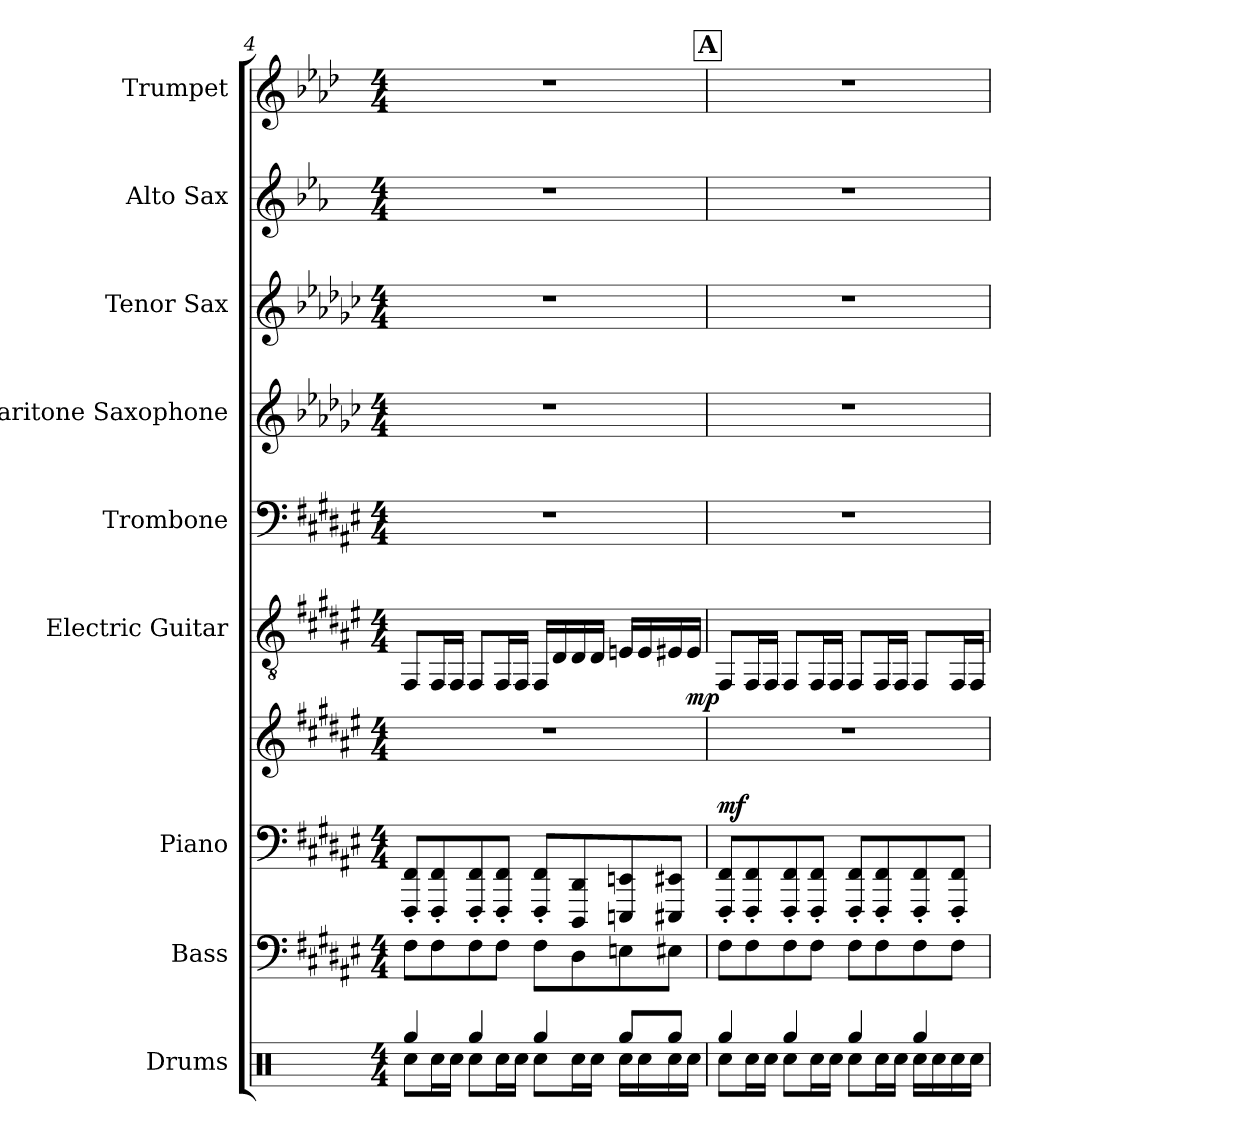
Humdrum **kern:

**kern	**kern	**kern	**kern	**dynam	**kern	**dynam	**kern	**kern	**kern	**kern	**kern
*part9	*part8	*part7	*part7	*part7	*part6	*part6	*part5	*part4	*part3	*part2	*part1
*staff10	*staff9	*staff8	*staff7	*staff7/8	*staff6	*staff6	*staff5	*staff4	*staff3	*staff2	*staff1
*I"Drums	*I"Bass	*I"Piano	*	*	*I"Electric Guitar	*	*I"Trombone	*I"Baritone Saxophone	*I"Tenor Sax	*I"Alto Sax	*I"Trumpet
*I'Drums	*I'Bass	*I'Piano	*	*	*I'El. Guit.	*	*I'Tbn.	*I'Bar. Sax.	*I'Tenor	*I'Alto	*I'Tpt.
!!LO:PB:g=z
*clefX	*clefF4	*clefF4	*clefG2	*	*clefGv2	*	*clefF4	*clefG2	*clefG2	*clefG2	*clefG2
*	*ITrd7c12	*	*	*	*	*	*	*ITrd12c21	*ITrd8c14	*ITrd5c9	*ITrd1c2
*k[]	*k[f#c#g#d#a#e#]	*k[f#c#g#d#a#e#]	*k[f#c#g#d#a#e#]	*	*k[f#c#g#d#a#e#]	*	*k[f#c#g#d#a#e#]	*k[b-e-a-d-g-c-]	*k[b-e-a-d-g-c-]	*k[b-e-a-d-g-c-]	*k[b-e-a-d-g-c-]
*M4/4	*M4/4	*M4/4	*M4/4	*	*M4/4	*	*M4/4	*M4/4	*M4/4	*M4/4	*M4/4
=4	=4	=4	=4	=4	=4	=4	=4	=4	=4	=4	=4
*^	*	*	*	*	*	*	*	*	*	*	*
4Rgg/	8Rcc\L	8FF#\L	8FFF#/' 8FF#/'L	1r	.	8FF#/L	.	1r	1r	1r	1r	1r
.	16Rcc\L	8FF#\	8FFF#/' 8FF#/'	.	.	16FF#/L	.	.	.	.	.	.
.	16Rcc\JJ	.	.	.	.	16FF#/JJ	.	.	.	.	.	.
4Rgg/	8Rcc\L	8FF#\	8FFF#/' 8FF#/'	.	.	8FF#/L	.	.	.	.	.	.
.	16Rcc\L	8FF#\J	8FFF#/' 8FF#/'J	.	.	16FF#/L	.	.	.	.	.	.
.	16Rcc\JJ	.	.	.	.	16FF#/JJ	.	.	.	.	.	.
4Rgg/	8Rcc\L	8FF#\L	8FFF#/' 8FF#/'L	.	.	16FF#/LL	.	.	.	.	.	.
.	.	.	.	.	.	16D#/	.	.	.	.	.	.
.	16Rcc\L	8DD#\	8DDD#/ 8DD#/	.	.	16D#/	.	.	.	.	.	.
.	16Rcc\JJ	.	.	.	.	16D#/JJ	.	.	.	.	.	.
8Rgg/L	16Rcc\LL	8EEn\	8EEEn/ 8EEn/	.	.	16En/LL	.	.	.	.	.	.
.	16Rcc\	.	.	.	.	16E/	.	.	.	.	.	.
8Rgg/J	16Rcc\	8EE#X\J	8EEE#X/ 8EE#X/J	.	.	16E#X/	.	.	.	.	.	.
!	!	!	!	!	!	!	!LO:DY:b	!	!	!	!	!
.	16Rcc\JJ	.	.	.	.	16E#/JJ	mp	.	.	.	.	.
!!LO:REH:place=s1:a:fs=14:t=A
=5	=5	=5	=5	=5	=5	=5	=5	=5	=5	=5	=5	=5
!	!	!	!	!	!LO:DY:a=2	!	!	!	!	!	!	!
4Rgg/	8Rcc\L	8FF#\L	8FFF#/' 8FF#/'L	1r	mf	8FF#/L	.	1r	1r	1r	1r	1r
.	16Rcc\L	8FF#\	8FFF#/' 8FF#/'	.	.	16FF#/L	.	.	.	.	.	.
.	16Rcc\JJ	.	.	.	.	16FF#/JJ	.	.	.	.	.	.
4Rgg/	8Rcc\L	8FF#\	8FFF#/' 8FF#/'	.	.	8FF#/L	.	.	.	.	.	.
.	16Rcc\L	8FF#\J	8FFF#/' 8FF#/'J	.	.	16FF#/L	.	.	.	.	.	.
.	16Rcc\JJ	.	.	.	.	16FF#/JJ	.	.	.	.	.	.
4Rgg/	8Rcc\L	8FF#\L	8FFF#/' 8FF#/'L	.	.	8FF#/L	.	.	.	.	.	.
.	16Rcc\L	8FF#\	8FFF#/' 8FF#/'	.	.	16FF#/L	.	.	.	.	.	.
.	16Rcc\JJ	.	.	.	.	16FF#/JJ	.	.	.	.	.	.
4Rgg/	16Rcc\LL	8FF#\	8FFF#/' 8FF#/'	.	.	8FF#/L	.	.	.	.	.	.
.	16Rcc\	.	.	.	.	.	.	.	.	.	.	.
.	16Rcc\	8FF#\J	8FFF#/' 8FF#/'J	.	.	16FF#/L	.	.	.	.	.	.
.	16Rcc\JJ	.	.	.	.	16FF#/JJ	.	.	.	.	.	.
*v	*v	*	*	*	*	*	*	*	*	*	*	*
=	=	=	=	=	=	=	=	=	=	=	=
*-	*-	*-	*-	*-	*-	*-	*-	*-	*-	*-	*-
